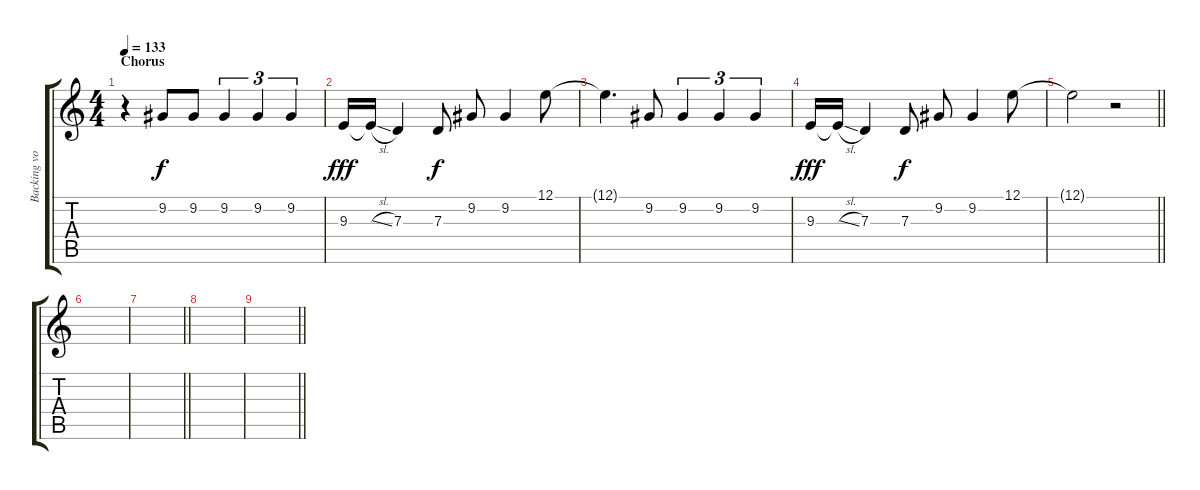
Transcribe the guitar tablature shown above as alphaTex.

\track ("Backing vocals" "Backing vo") {instrument lead2sawtooth}
\staff {score tabs}
\tuning (E4 B3 G3 D3 A2 E2) {hide}
\ts (4 4)
\section ("" "Chorus")
\tempo 133
\clef g2
\ks c
r.4{dy f} 9.2.8 9.2.8 9.2.4{tu (3 2)} 9.2.4{tu (3 2)} 9.2.4{tu (3 2)} |
9.3.16{dy fff} 9.3{sl t}.16 7.3.4 7.3.8{dy f} 9.2.8 9.2.4 12.1.8 |
12.1{t}.4{d} 9.2.8 9.2.4{tu (3 2)} 9.2.4{tu (3 2)} 9.2.4{tu (3 2)} |
9.3.16{dy fff} 9.3{sl t}.16 7.3.4 7.3.8{dy f} 9.2.8 9.2.4 12.1.8 |
\barLineRight lightlight
12.1{t}.2 r.2 |
|
\barLineRight lightlight
|
|
\barLineRight lightlight
